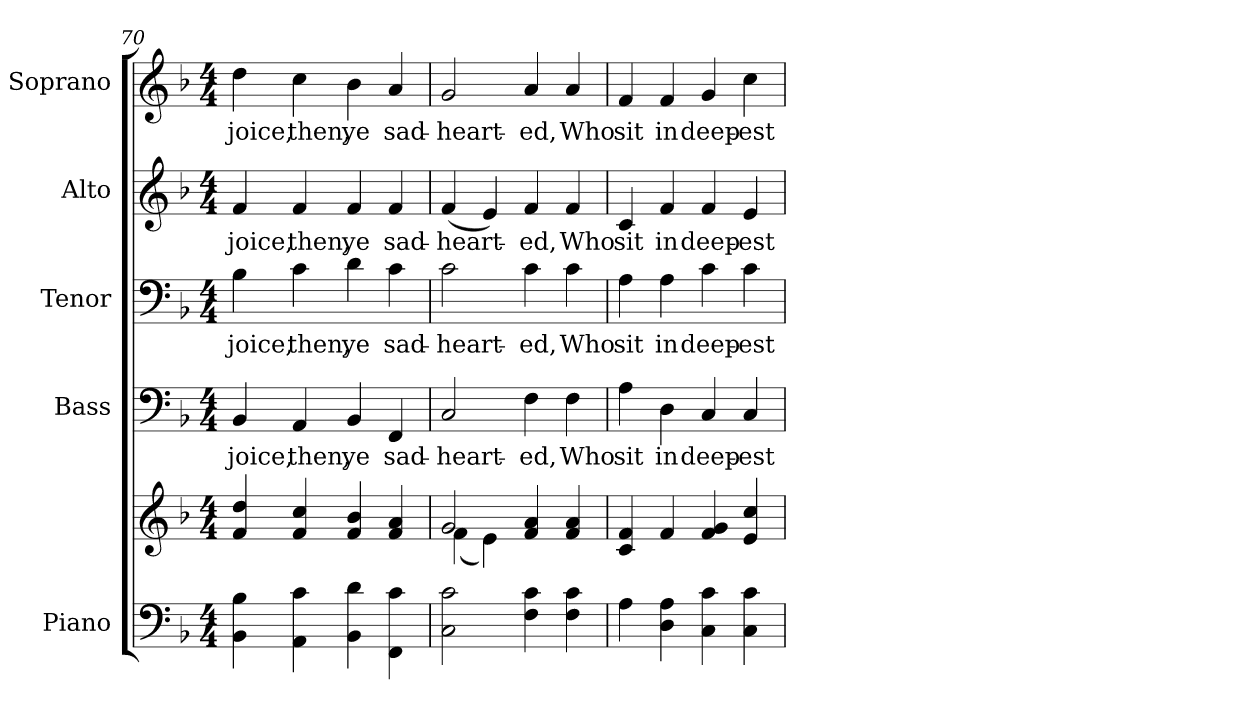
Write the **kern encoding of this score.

**kern	**kern	**kern	**text	**kern	**text	**kern	**text	**kern	**text
*part5	*part5	*part4	*part4	*part3	*part3	*part2	*part2	*part1	*part1
*staff6	*staff5	*staff4	*staff4	*staff3	*staff3	*staff2	*staff2	*staff1	*staff1
*I"Piano	*	*I"Bass	*	*I"Tenor	*	*I"Alto	*	*I"Soprano	*
*I'Pno.	*	*I'B.	*	*I'T.	*	*I'A.	*	*I'S.	*
!!LO:PB:g=z
*clefF4	*clefG2	*clefF4	*	*clefF4	*	*clefG2	*	*clefG2	*
*k[b-]	*k[b-]	*k[b-]	*	*k[b-]	*	*k[b-]	*	*k[b-]	*
*F:	*F:	*F:	*	*F:	*	*F:	*	*F:	*
*M4/4	*M4/4	*M4/4	*	*M4/4	*	*M4/4	*	*M4/4	*
=70	=70	=70	=70	=70	=70	=70	=70	=70	=70
!	!	!	!LO:LY:b:color=#000000	!	!	!	!	!	!
!	!	!	!	!	!LO:LY:b:color=#000000	!	!	!	!
!	!	!	!	!	!	!	!LO:LY:b:color=#000000	!	!
!	!	!	!	!	!	!	!	!	!LO:LY:b:color=#000000
4BB-i\ 4B-i	4fi/ 4ddi	4BB-i/	-joice,	4B-i\	-joice,	4fi/	-joice,	4ddi\	-joice,
!	!	!	!LO:LY:b:color=#000000	!	!	!	!	!	!
!	!	!	!	!	!LO:LY:b:color=#000000	!	!	!	!
!	!	!	!	!	!	!	!LO:LY:b:color=#000000	!	!
!	!	!	!	!	!	!	!	!	!LO:LY:b:color=#000000
4AAi\ 4ci	4fi/ 4cci	4AAi/	then,	4ci\	then,	4fi/	then,	4cci\	then,
!	!	!	!LO:LY:b:color=#000000	!	!	!	!	!	!
!	!	!	!	!	!LO:LY:b:color=#000000	!	!	!	!
!	!	!	!	!	!	!	!LO:LY:b:color=#000000	!	!
!	!	!	!	!	!	!	!	!	!LO:LY:b:color=#000000
4BB-i\ 4di	4fi/ 4b-i	4BB-i/	ye	4di\	ye	4fi/	ye	4b-i\	ye
!	!	!	!LO:LY:b:color=#000000	!	!	!	!	!	!
!	!	!	!	!	!LO:LY:b:color=#000000	!	!	!	!
!	!	!	!	!	!	!	!LO:LY:b:color=#000000	!	!
!	!	!	!	!	!	!	!	!	!LO:LY:b:color=#000000
4FFi\ 4ci	4fi/ 4ai	4FFi/	sad-	4ci\	sad-	4fi/	sad-	4ai/	sad-
=71	=71	=71	=71	=71	=71	=71	=71	=71	=71
*	*^	*	*	*	*	*	*	*	*
!	!	!	!	!LO:LY:b:color=#000000	!	!	!	!	!	!
!	!	!	!	!	!	!LO:LY:b:color=#000000	!	!	!	!
!	!	!	!	!	!	!	!	!LO:LY:b:color=#000000	!	!
!	!	!	!	!	!	!	!	!	!	!LO:LY:b:color=#000000
2Ci\ 2ci	2gi/	(4fi\	2Ci/	-heart-	2ci\	-heart-	(4fi/	-heart-	2gi/	-heart-
.	.	4ei\)	.	.	.	.	4ei/)	.	.	.
!	!	!	!	!LO:LY:b:color=#000000	!	!	!	!	!	!
!	!	!	!	!	!	!LO:LY:b:color=#000000	!	!	!	!
!	!	!	!	!	!	!	!	!LO:LY:b:color=#000000	!	!
!	!	!	!	!	!	!	!	!	!	!LO:LY:b:color=#000000
4Fi\ 4ci	4fi/ 4ai	2ryy	4Fi\	-ed,	4ci\	-ed,	4fi/	-ed,	4ai/	-ed,
!	!	!	!	!LO:LY:b:color=#000000	!	!	!	!	!	!
!	!	!	!	!	!	!LO:LY:b:color=#000000	!	!	!	!
!	!	!	!	!	!	!	!	!LO:LY:b:color=#000000	!	!
!	!	!	!	!	!	!	!	!	!	!LO:LY:b:color=#000000
4Fi\ 4ci	4fi/ 4ai	.	4Fi\	Who	4ci\	Who	4fi/	Who	4ai/	Who
!!LO:PB:g=z
=72	=72	=72	=72	=72	=72	=72	=72	=72	=72	=72
!	!	!	!	!LO:LY:b:color=#000000	!	!	!	!	!	!
!	!	!	!	!	!	!LO:LY:b:color=#000000	!	!	!	!
!	!	!	!	!	!	!	!	!LO:LY:b:color=#000000	!	!
!	!	!	!	!	!	!	!	!	!	!LO:LY:b:color=#000000
4Ai\	4ci/ 4fi	2ryy	4Ai\	sit	4Ai\	sit	4ci/	sit	4fi/	sit
!	!	!	!	!LO:LY:b:color=#000000	!	!	!	!	!	!
!	!	!	!	!	!	!LO:LY:b:color=#000000	!	!	!	!
!	!	!	!	!	!	!	!	!LO:LY:b:color=#000000	!	!
!	!	!	!	!	!	!	!	!	!	!LO:LY:b:color=#000000
4Di\ 4Ai	4fi/	.	4Di\	in	4Ai\	in	4fi/	in	4fi/	in
!	!	!	!	!LO:LY:b:color=#000000	!	!	!	!	!	!
!	!	!	!	!	!	!LO:LY:b:color=#000000	!	!	!	!
!	!	!	!	!	!	!	!	!LO:LY:b:color=#000000	!	!
!	!	!	!	!	!	!	!	!	!	!LO:LY:b:color=#000000
4Ci\ 4ci	4fi/ 4gi	2ryy	4Ci/	deep-	4ci\	deep-	4fi/	deep-	4gi/	deep-
!	!	!	!	!LO:LY:b:color=#000000	!	!	!	!	!	!
!	!	!	!	!	!	!LO:LY:b:color=#000000	!	!	!	!
!	!	!	!	!	!	!	!	!LO:LY:b:color=#000000	!	!
!	!	!	!	!	!	!	!	!	!	!LO:LY:b:color=#000000
4Ci\ 4ci	4ei/ 4cci	.	4Ci/	-est	4ci\	-est	4ei/	-est	4cci\	-est
*	*v	*v	*	*	*	*	*	*	*	*
=	=	=	=	=	=	=	=	=	=
*-	*-	*-	*-	*-	*-	*-	*-	*-	*-
